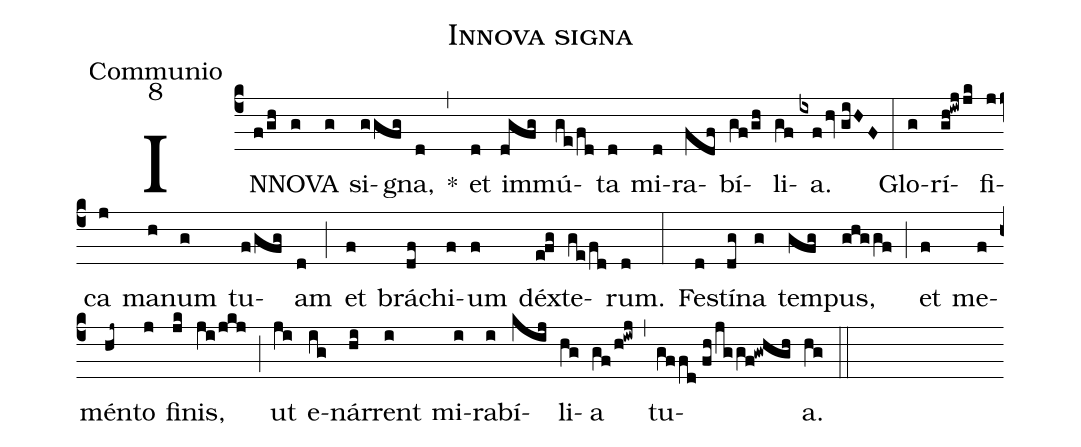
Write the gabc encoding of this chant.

name:Innova signa;
office-part:Communio;
mode:8;
%%
(c4) IN(f/gh)NO(g)VA(g) si(ggfg)gna,(d) *(,) et(d) im(dgfg)mú(ge/fd)ta(d) mi(d)ra(fdf)bí(gf/gh)li(gf)a.(ixfhv//giHF) (:) Glo(g)rí(gh!iwjjk)fi(j)ca(j) ma(h)num(g) tu(f/gfg)am(d) (;) et(f) brá(df)chi(f)um(f) déx(e!fg)te(ge/fd)rum.(d) (:) Fe(d)stí(dg)na(g) tem(gfg)pus,(ghggf) (;) et(f) me(f)mén(hj~)to(j) fi(jk)nis,(ji/jkj) (;) ut(ji) e(ig)nár(hi)rent(i) mi(i)ra(i)bí(kij)li(hg)a(gf/h!iwj) (,) tu(gffd//fh/jggf!gwhgh)a.(hg) (::)
